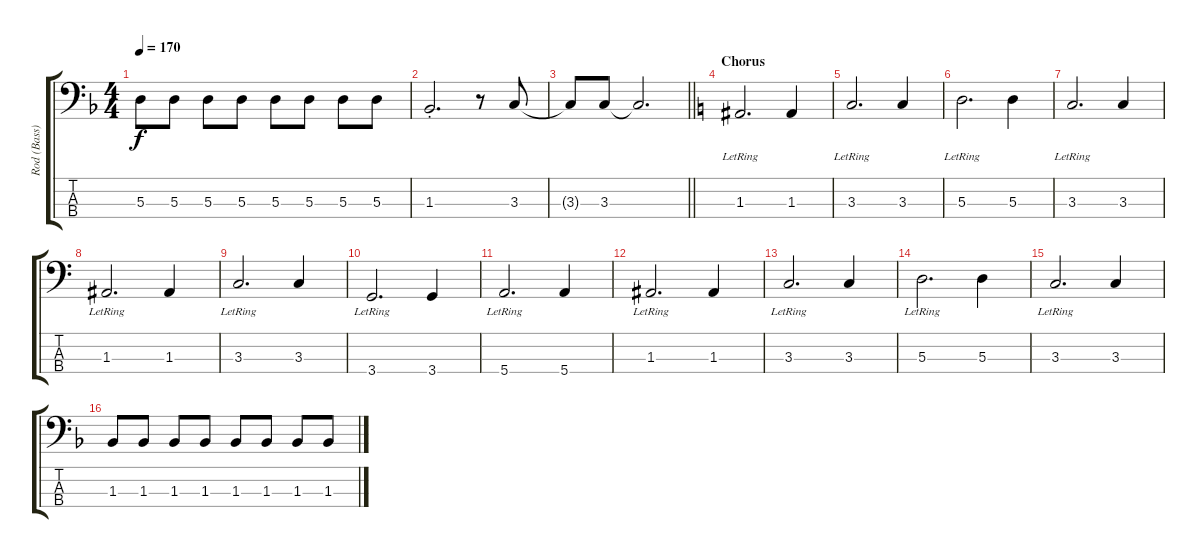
\track ("Rod (Bass)" "Rod (Bass)") {instrument electricbassfinger}
\staff {score tabs}
\tuning (G2 D2 A1 E1) {hide}
\ts (4 4)
\tempo 170
\clef f4
\ks f
5.3.8{dy f} 5.3.8 5.3.8 5.3.8 5.3.8 5.3.8 5.3.8 5.3.8 |
1.3{st}.2{d} r.8 3.3.8 |
\barLineRight lightlight
3.3{t}.8 3.3.8 3.3{t}.2{d} |
\section ("" "Chorus")
\ks c
1.3{lr}.2{d} 1.3.4 |
3.3{lr}.2{d} 3.3.4 |
5.3{lr}.2{d} 5.3.4 |
3.3{lr}.2{d} 3.3.4 |
1.3{lr}.2{d} 1.3.4 |
3.3{lr}.2{d} 3.3.4 |
3.4{lr}.2{d} 3.4.4 |
5.4{lr}.2{d} 5.4.4 |
1.3{lr}.2{d} 1.3.4 |
3.3{lr}.2{d} 3.3.4 |
5.3{lr}.2{d} 5.3.4 |
3.3{lr}.2{d} 3.3.4 |
\ks f
1.3.8 1.3.8 1.3.8 1.3.8 1.3.8 1.3.8 1.3.8 1.3.8
